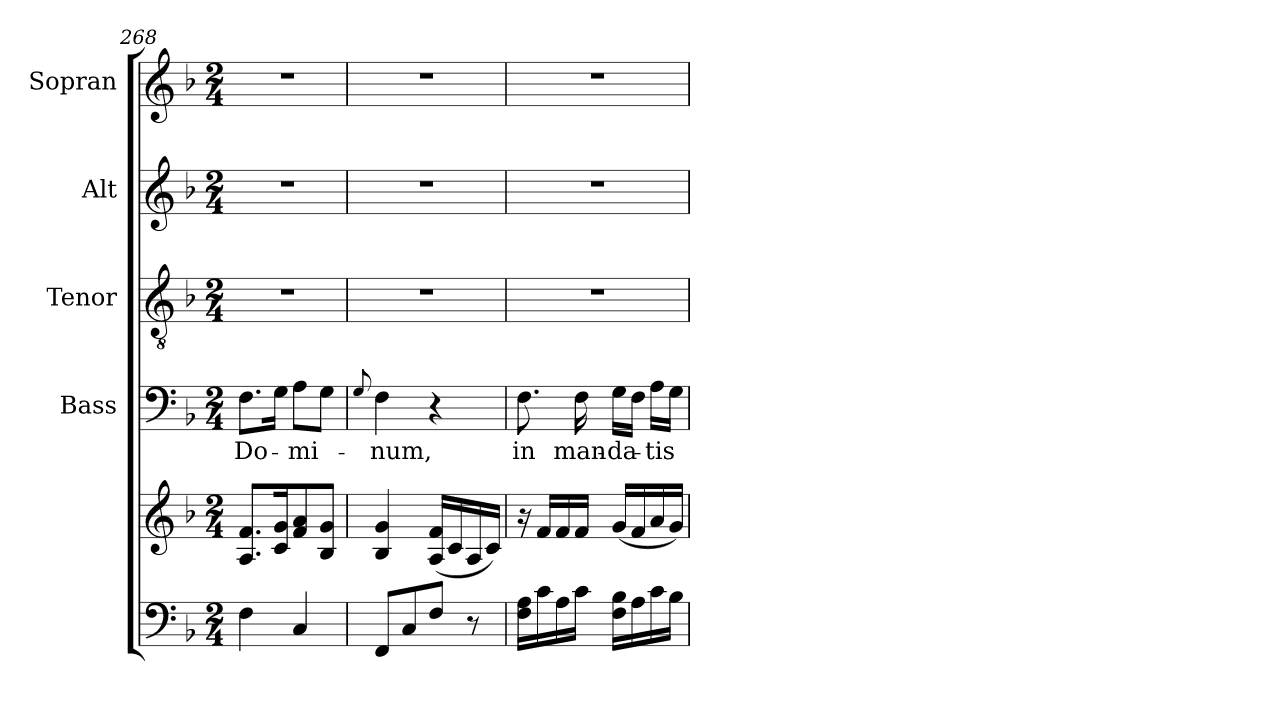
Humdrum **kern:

**kern	**kern	**kern	**text	**kern	**kern	**kern
*part5	*part5	*part4	*part4	*part3	*part2	*part1
*staff6	*staff5	*staff4	*staff4	*staff3	*staff2	*staff1
*	*	*I"Bass	*	*I"Tenor	*I"Alt	*I"Sopran
*	*	*I'B.	*	*I'T.	*I'A.	*I'S.
*clefF4	*clefG2	*clefF4	*	*clefGv2	*clefG2	*clefG2
*k[b-]	*k[b-]	*k[b-]	*	*k[b-]	*k[b-]	*k[b-]
*F:	*F:	*F:	*	*F:	*F:	*F:
*M2/4	*M2/4	*M2/4	*	*M2/4	*M2/4	*M2/4
=268	=268	=268	=268	=268	=268	=268
!	!	!	!LO:LY:b	!	!	!
4F\	8.A/ 8.f/L	8.F\L	Do-	2r	2r	2r
.	16c/ 16g/k	16G\Jk	.	.	.	.
!	!	!	!LO:LY:b	!	!	!
4C/	8f/ 8a/	8A\L	-mi-	.	.	.
.	8B-/ 8g/J	8G\J	.	.	.	.
=269	=269	=269	=269	=269	=269	=269
.	.	8qqG/	.	.	.	.
!	!	!	!LO:LY:b	!	!	!
8FF/L	4B-/ 4g/	4F\	-num,	2r	2r	2r
8C/	.	.	.	.	.	.
8F/J	(<16A/ 16f/LL	4r	.	.	.	.
.	16c/	.	.	.	.	.
8r	16A/	.	.	.	.	.
.	16c/JJ)	.	.	.	.	.
!!LO:LB:g=z
=270	=270	=270	=270	=270	=270	=270
!	!	!	!LO:LY:b	!	!	!
16F\ 16A\LL	16r	8.F\	in	2r	2r	2r
16c\	16f/LL	.	.	.	.	.
16A\	16f/	.	.	.	.	.
!	!	!	!LO:LY:b	!	!	!
16c\JJ	16f/JJ	16F\	man-	.	.	.
!	!	!	!LO:LY:b	!	!	!
16F\ 16B-\LL	(<16g/LL	16G\LL	-da-	.	.	.
16A\	16f/	16F\JJ	.	.	.	.
!	!	!	!LO:LY:b	!	!	!
16c\	16a/	16A\LL	-tis	.	.	.
16B-\JJ	16g/JJ)	16G\JJ	.	.	.	.
=	=	=	=	=	=	=
*-	*-	*-	*-	*-	*-	*-
